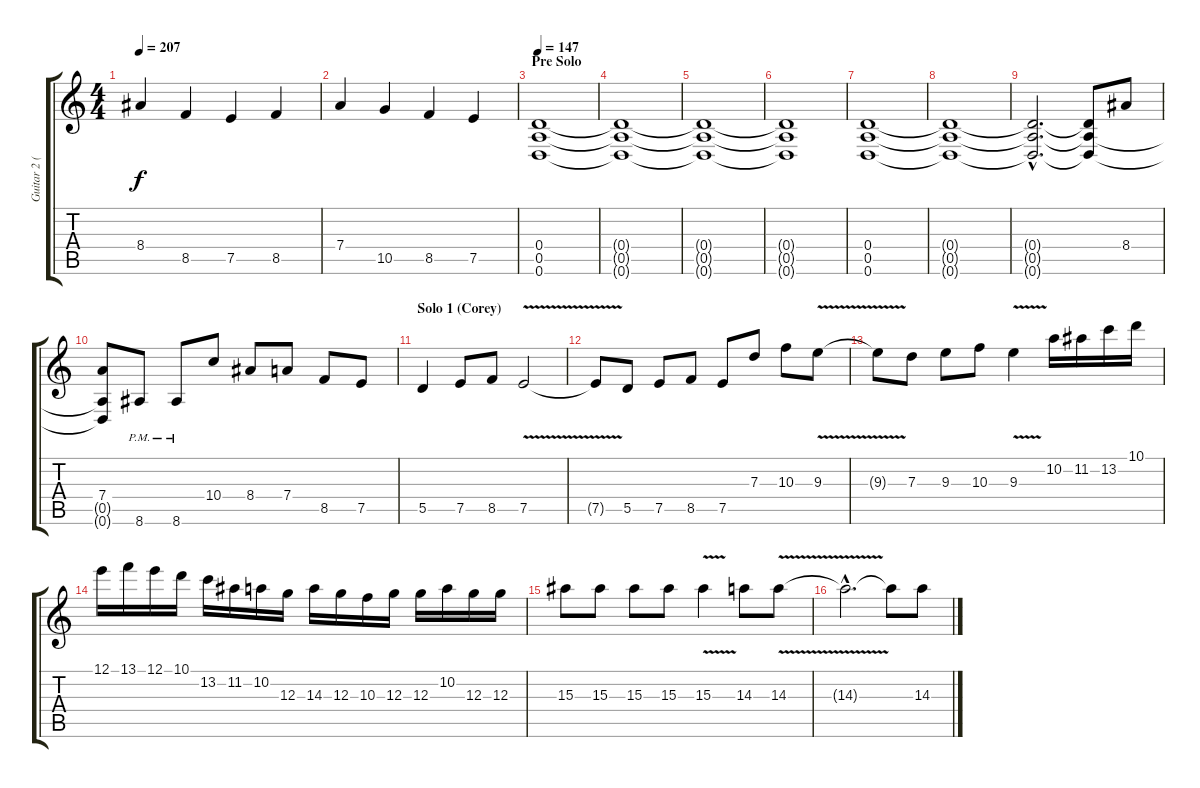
\track ("Guitar 2 (Corey)" "Guitar 2 (") {instrument distortionguitar}
\staff {score tabs}
\tuning (E4 B3 G3 D3 A2 D2) {hide}
\ts (4 4)
\tempo 207
\clef g2
\ks c
8.4{t}.4{dy f} 8.5.4 7.5.4 8.5.4 |
7.4.4 10.5.4 8.5.4 7.5.4 |
\section ("" "Pre Solo")
\tempo 147
(0.4 0.5 0.6).1 |
(0.4{t} 0.5{t} 0.6{t}).1 |
(0.4{t} 0.5{t} 0.6{t}).1 |
(0.4{t} 0.5{t} 0.6{t}).1 |
(0.4 0.5 0.6).1 |
(0.4{t} 0.5{t} 0.6{t}).1 |
(0.4{hac t} 0.5{hac t} 0.6{hac t}).2{d} (0.4{t} 0.5{t} 0.6{t}).8 8.4.8 |
(7.4 0.5{t} 0.6{t}).8 8.6{pm}.8 8.6{pm}.8 10.4.8 8.4.8 7.4.8 8.5.8 7.5.8 |
\section ("" "Solo 1 (Corey)")
5.5.4{balance 8} 7.5.8 8.5.8 7.5{v}.2 |
7.5{t}.8 5.5.8 7.5.8 8.5.8 7.5.8 7.3.8 10.3.8 9.3{v}.8 |
9.3{t}.8 7.3.8 9.3.8 10.3.8 9.3{v}.4 10.2.16 11.2.16 13.2.16 10.1.16 |
12.1.16 13.1.16 12.1.16 10.1.16 13.2.16 11.2.16 10.2.16 12.3.16 14.3.16 12.3.16 10.3.16 12.3.16 12.3.16 10.2.16 12.3.16 12.3.16 |
15.3.8 15.3.8 15.3.8 15.3.8 15.3{v}.4 14.3.8 14.3{v}.8 |
14.3{hac t}.2{d} 14.3{t}.8 14.3.8
